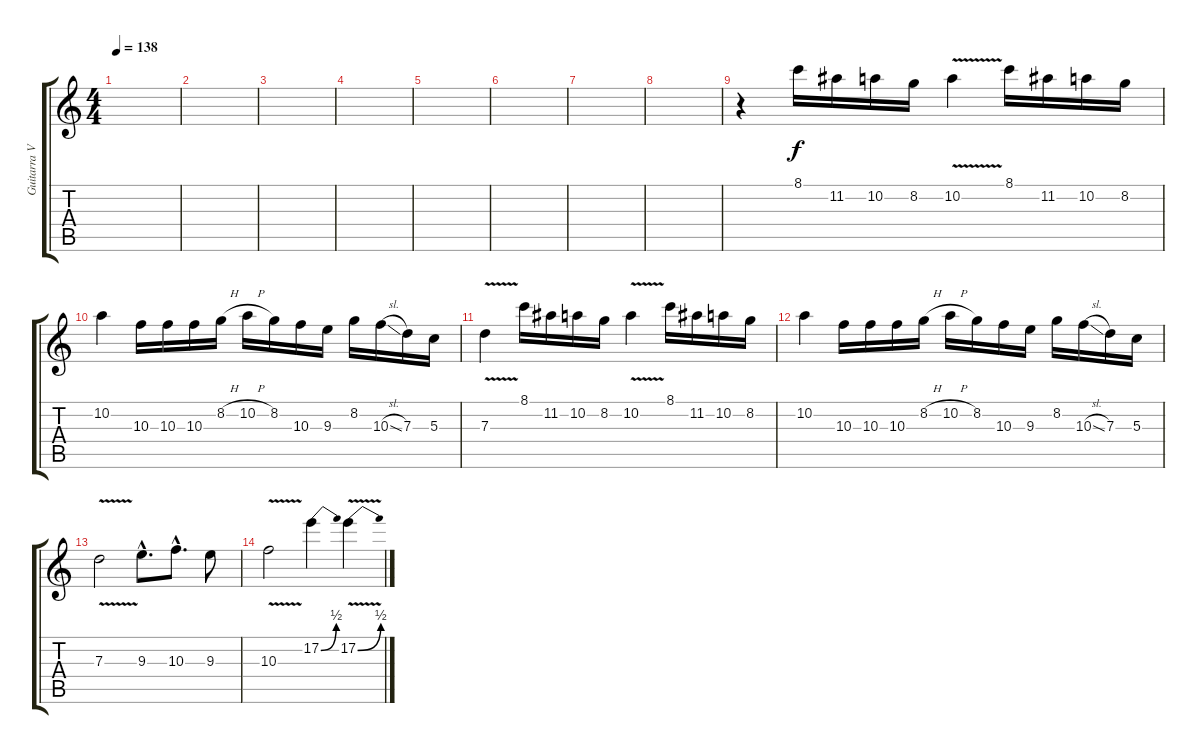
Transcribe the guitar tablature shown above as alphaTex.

\track ("Guitarra VII (Dist. Solo)" "Guitarra V") {instrument distortionguitar}
\staff {score tabs}
\tuning (E4 B3 G3 D3 A2 E2) {hide}
\ts (4 4)
\tempo 138
\clef g2
\ks c
|
|
|
|
|
|
|
|
r.4 8.1.16 11.2.16 10.2.16 8.2.16 10.2{v}.4 8.1.16 11.2.16 10.2.16 8.2.16 |
10.2.4 10.3.16 10.3.16 10.3.16 8.2{h}.16 10.2{h}.16 8.2.16 10.3.16 9.3.16 8.2.16 10.3{sl}.16 7.3.16 5.3.16 |
7.3{v}.4 8.1.16 11.2.16 10.2.16 8.2.16 10.2{v}.4 8.1.16 11.2.16 10.2.16 8.2.16 |
10.2.4 10.3.16 10.3.16 10.3.16 8.2{h}.16 10.2{h}.16 8.2.16 10.3.16 9.3.16 8.2.16 10.3{sl}.16 7.3.16 5.3.16 |
7.3{v}.2 9.3{hac}.8{d} 10.3{hac}.8{d} 9.3.8 |
10.3{v}.2 17.2{be (bend 0 0 60 2)}.4 17.2{be (bend 0 0 60 2) v}.4
